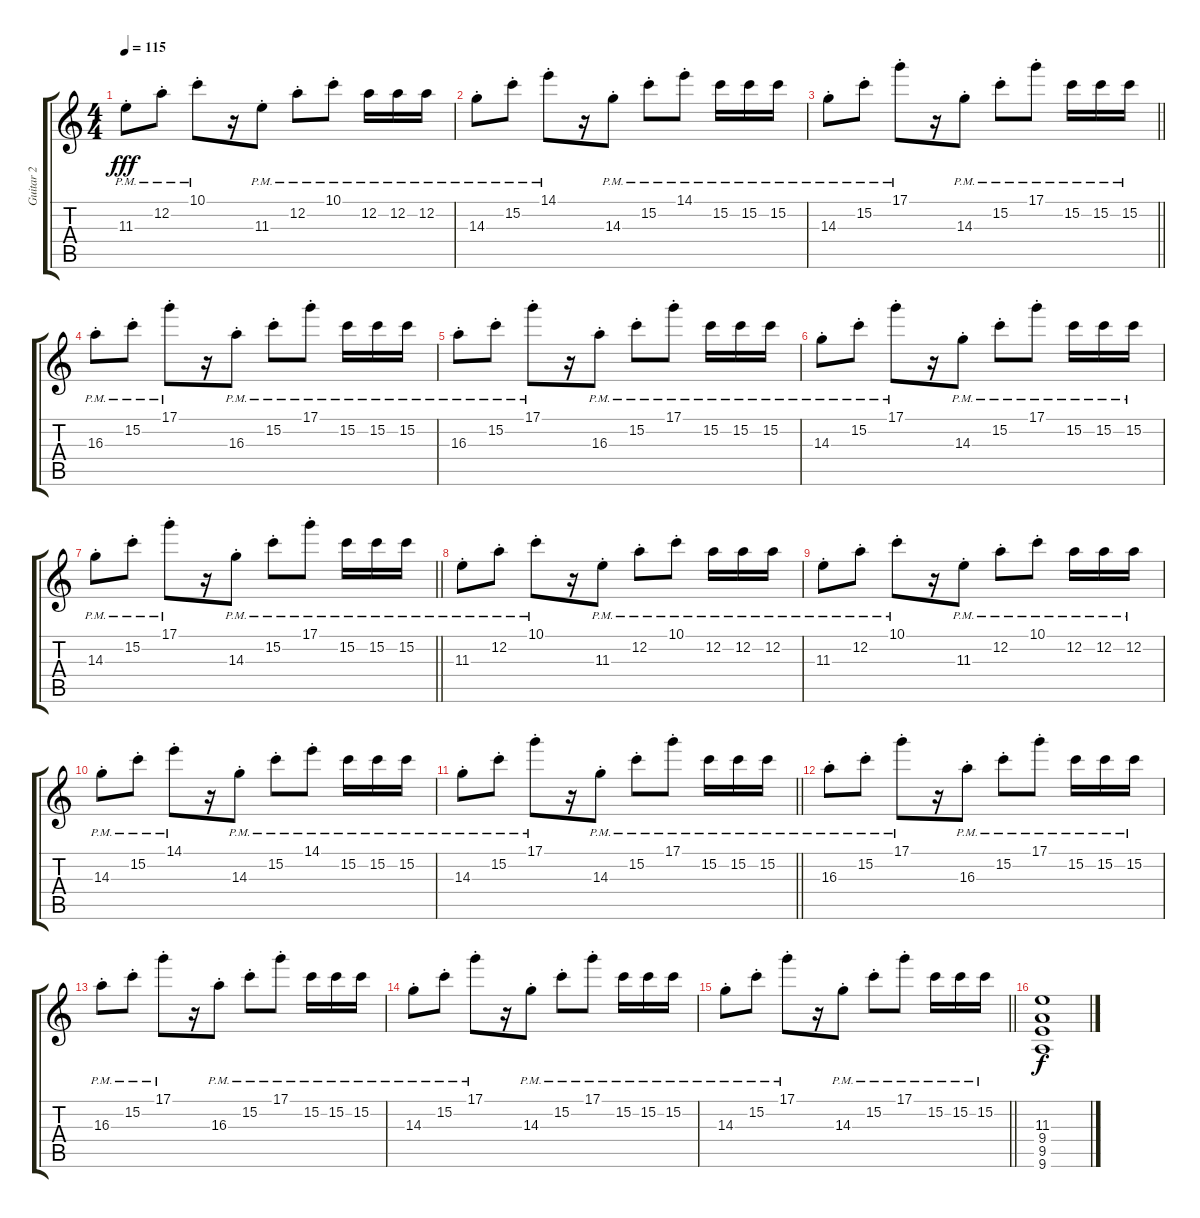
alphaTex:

\track ("Guitar 2" "Guitar 2") {instrument distortionguitar}
\staff {score tabs}
\tuning (D4 A3 F3 C3 G2 C2) {hide}
\ts (4 4)
\tempo 115
\clef g2
\ks c
11.3{pm st}.8{dy fff} 12.2{pm st}.8 10.1{pm st}.8 r.16 11.3{pm st}.8 12.2{pm st}.8 10.1{pm st}.8 12.2{pm}.16 12.2{pm}.16 12.2{pm}.16 |
14.3{pm st}.8 15.2{pm st}.8 14.1{pm st}.8 r.16 14.3{pm st}.8 15.2{pm st}.8 14.1{pm st}.8 15.2{pm}.16 15.2{pm}.16 15.2{pm}.16 |
\barLineRight lightlight
14.3{pm st}.8 15.2{pm st}.8 17.1{pm st}.8 r.16 14.3{pm st}.8 15.2{pm st}.8 17.1{pm st}.8 15.2{pm}.16 15.2{pm}.16 15.2{pm}.16 |
16.3{pm st}.8 15.2{pm st}.8 17.1{pm st}.8 r.16 16.3{pm st}.8 15.2{pm st}.8 17.1{pm st}.8 15.2{pm}.16 15.2{pm}.16 15.2{pm}.16 |
16.3{pm st}.8 15.2{pm st}.8 17.1{pm st}.8 r.16 16.3{pm st}.8 15.2{pm st}.8 17.1{pm st}.8 15.2{pm}.16 15.2{pm}.16 15.2{pm}.16 |
14.3{pm st}.8 15.2{pm st}.8 17.1{pm st}.8 r.16 14.3{pm st}.8 15.2{pm st}.8 17.1{pm st}.8 15.2{pm}.16 15.2{pm}.16 15.2{pm}.16 |
\barLineRight lightlight
14.3{pm st}.8 15.2{pm st}.8 17.1{pm st}.8 r.16 14.3{pm st}.8 15.2{pm st}.8 17.1{pm st}.8 15.2{pm}.16 15.2{pm}.16 15.2{pm}.16 |
11.3{pm st}.8 12.2{pm st}.8 10.1{pm st}.8 r.16 11.3{pm st}.8 12.2{pm st}.8 10.1{pm st}.8 12.2{pm}.16 12.2{pm}.16 12.2{pm}.16 |
11.3{pm st}.8 12.2{pm st}.8 10.1{pm st}.8 r.16 11.3{pm st}.8 12.2{pm st}.8 10.1{pm st}.8 12.2{pm}.16 12.2{pm}.16 12.2{pm}.16 |
14.3{pm st}.8 15.2{pm st}.8 14.1{pm st}.8 r.16 14.3{pm st}.8 15.2{pm st}.8 14.1{pm st}.8 15.2{pm}.16 15.2{pm}.16 15.2{pm}.16 |
\barLineRight lightlight
14.3{pm st}.8 15.2{pm st}.8 17.1{pm st}.8 r.16 14.3{pm st}.8 15.2{pm st}.8 17.1{pm st}.8 15.2{pm}.16 15.2{pm}.16 15.2{pm}.16 |
16.3{pm st}.8 15.2{pm st}.8 17.1{pm st}.8 r.16 16.3{pm st}.8 15.2{pm st}.8 17.1{pm st}.8 15.2{pm}.16 15.2{pm}.16 15.2{pm}.16 |
16.3{pm st}.8 15.2{pm st}.8 17.1{pm st}.8 r.16 16.3{pm st}.8 15.2{pm st}.8 17.1{pm st}.8 15.2{pm}.16 15.2{pm}.16 15.2{pm}.16 |
14.3{pm st}.8 15.2{pm st}.8 17.1{pm st}.8 r.16 14.3{pm st}.8 15.2{pm st}.8 17.1{pm st}.8 15.2{pm}.16 15.2{pm}.16 15.2{pm}.16 |
\barLineRight lightlight
14.3{pm st}.8 15.2{pm st}.8 17.1{pm st}.8 r.16 14.3{pm st}.8 15.2{pm st}.8 17.1{pm st}.8 15.2{pm}.16 15.2{pm}.16 15.2{pm}.16 |
(11.3 9.4 9.5 9.6).1{dy f volume 13 balance 16 instrument distortionguitar}
